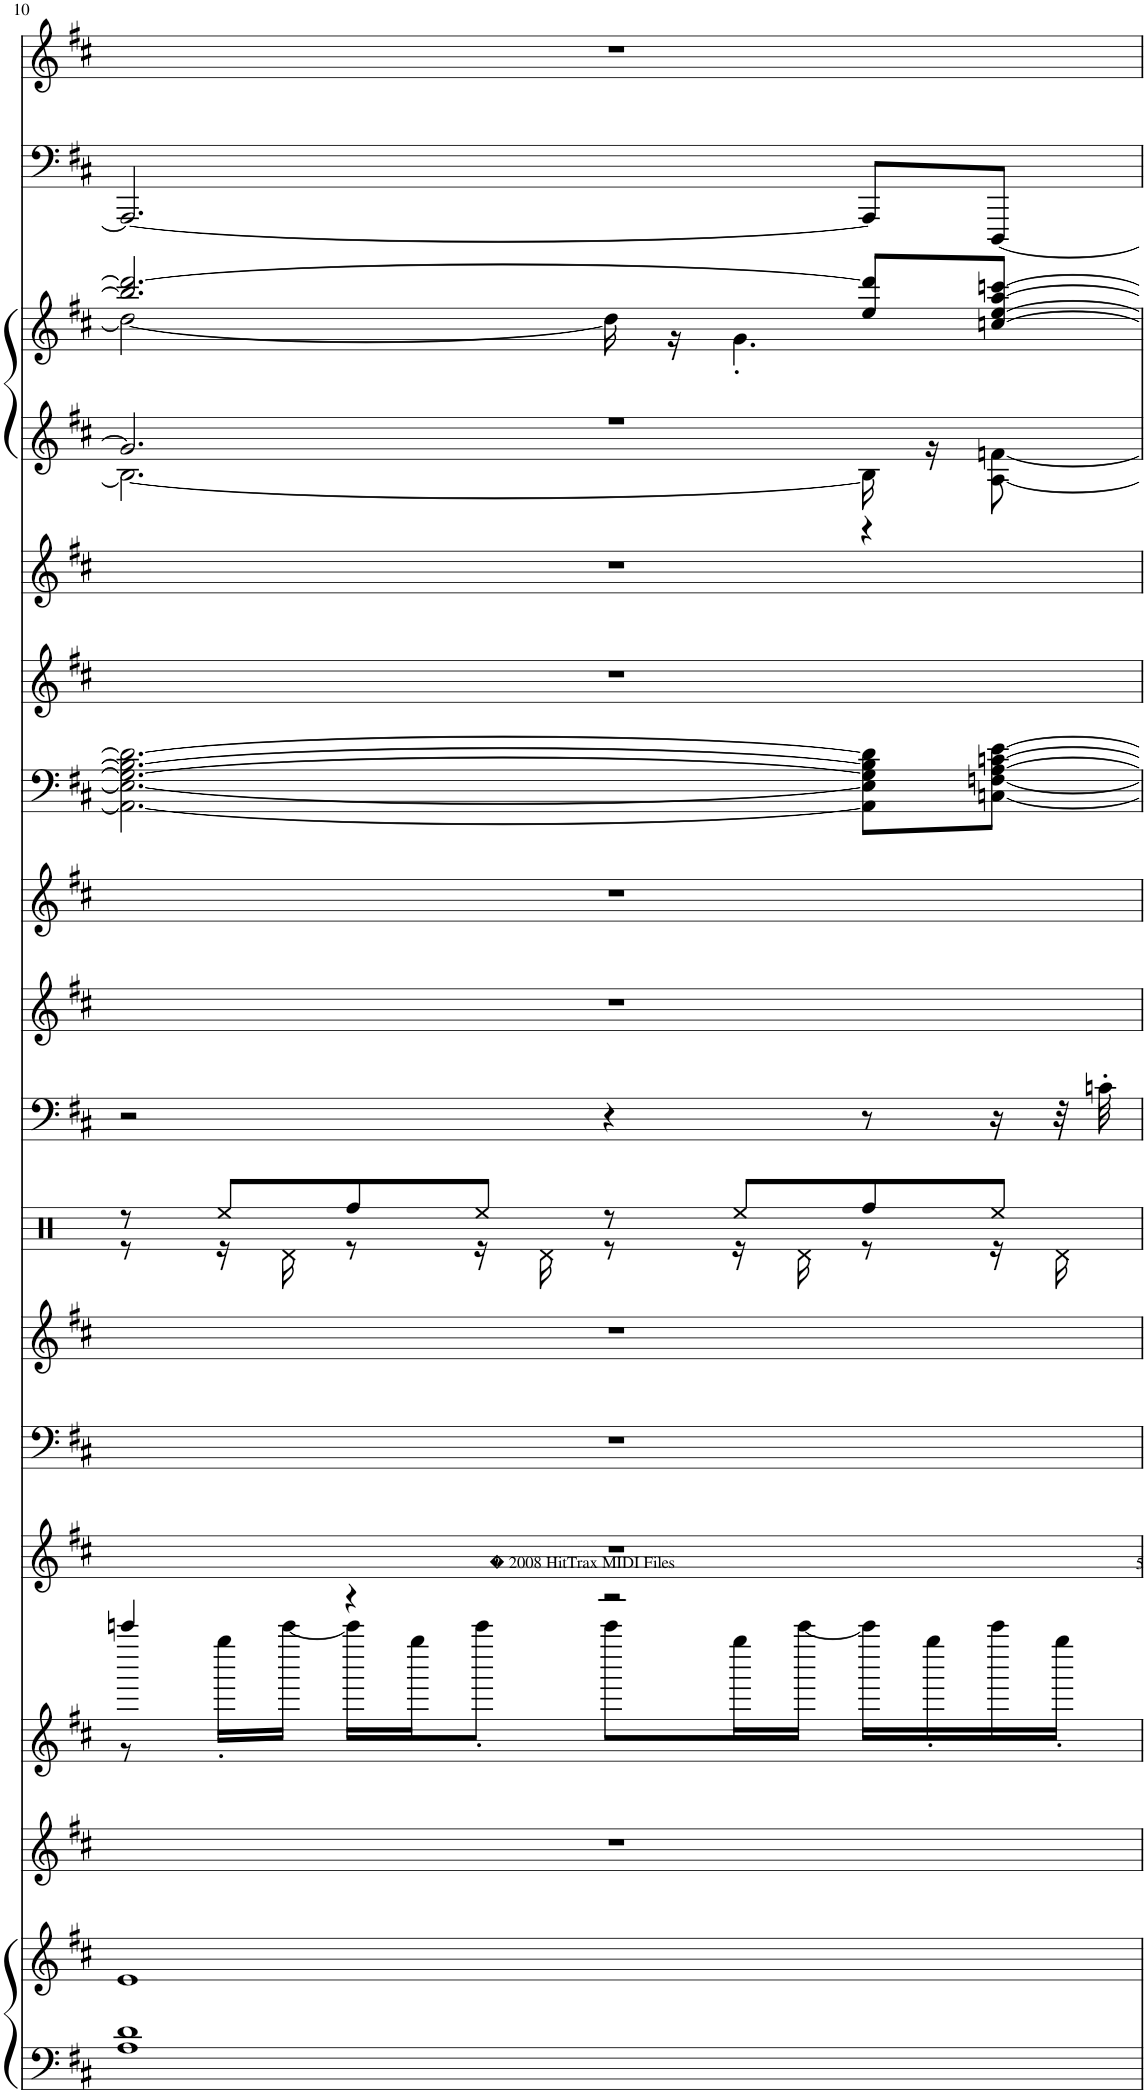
**kern	**kern	**kern	**kern	**kern	**kern	**kern	**kern	**kern	**kern	**kern	**kern	**kern	**kern	**kern	**kern	**kern	**kern
*part16	*part16	*part15	*part14	*part13	*part12	*part11	*part10	*part9	*part8	*part7	*part6	*part5	*part4	*part3	*part3	*part2	*part1
*staff18	*staff17	*staff16	*staff15	*staff14	*staff13	*staff12	*staff11	*staff10	*staff9	*staff8	*staff7	*staff6	*staff5	*staff4	*staff3	*staff2	*staff1
*I"Grand Piano	*	*I"Grand Piano	*I"Telephone	*I"Rev. Cymbal	*I"DistortionGtr	*I"Helicopter	*I"Percussion	*I"Grand Piano	*I"Muted Guitar	*I"Orchestra Hit	*I"Strings 1	*I"Voice Oohs	*I"Choir Aahs	*I"Grand Piano	*	*I"Fingered Bass	*I"Flute, Melodie
*I'Pno	*	*I'Pno	*	*	*	*	*I'Perc	*I'Pno	*	*	*I'Str	*I'V	*I'Ch	*I'Pno	*	*	*I'Fl
!!LO:PB:g=z
*clefF4	*clefG2	*clefG2	*clefG2	*clefG2	*clefF4	*clefG2	*clefX	*clefF4	*clefG2	*clefG2	*clefF4	*clefG2	*clefG2	*clefG2	*clefG2	*clefF4	*clefG2
*k[f#c#]	*k[f#c#]	*k[f#c#]	*k[f#c#]	*k[f#c#]	*k[f#c#]	*k[f#c#]	*k[]	*k[f#c#]	*k[f#c#]	*k[f#c#]	*k[f#c#]	*k[f#c#]	*k[f#c#]	*k[f#c#]	*k[f#c#]	*k[f#c#]	*k[f#c#]
*M4/4	*M4/4	*M4/4	*M4/4	*M4/4	*M4/4	*M4/4	*M4/4	*M4/4	*M4/4	*M4/4	*M4/4	*M4/4	*M4/4	*M4/4	*M4/4	*M4/4	*M4/4
=10	=10	=10	=10	=10	=10	=10	=10	=10	=10	=10	=10	=10	=10	=10	=10	=10	=10
*	*	*	*^	*	*	*	*^	*	*	*	*	*	*	*^	*^	*	*
*	*	*	*	*	*	*	*	*	*	*	*	*	*	*	*	*	*^	*	*	*	*
1A 1d	1e	1r	4cccccn/	8r	1r	1r	1r	8r	8r	2r	1r	1r	2.AA\_ 2.E\_ 2.G\_ 2.B\_ 2.d\_	1r	1r	1r	2.B\_	2.g/]	2.bb/] 2.ddd/_	2dd\_	2.AAA/_	1r
.	.	.	.	16gggg'\LL	.	.	.	8Ree/L	16r	.	.	.	.	.	.	.	.	.	.	.	.	.
.	.	.	.	[16ccccc\JJ	.	.	.	.	16Rd\	.	.	.	.	.	.	.	.	.	.	.	.	.
.	.	.	4r	16ccccc\LL]	.	.	.	8Rff/	8r	.	.	.	.	.	.	.	.	.	.	.	.	.
.	.	.	.	16gggg\J	.	.	.	.	.	.	.	.	.	.	.	.	.	.	.	.	.	.
.	.	.	.	8ccccc'\J	.	.	.	8Ree/J	16r	.	.	.	.	.	.	.	.	.	.	.	.	.
.	.	.	.	.	.	.	.	.	16Rd\	.	.	.	.	.	.	.	.	.	.	.	.	.
.	.	.	2r	8ccccc\L	.	.	.	8r	8r	4r	.	.	.	.	.	.	.	.	.	16dd\]	.	.
.	.	.	.	.	.	.	.	.	.	.	.	.	.	.	.	.	.	.	.	16r	.	.
.	.	.	.	16gggg\L	.	.	.	8Ree/L	16r	.	.	.	.	.	.	.	.	.	.	4.g'\	.	.
.	.	.	.	[16ccccc\JJ	.	.	.	.	16Rd\	.	.	.	.	.	.	.	.	.	.	.	.	.
.	.	.	.	16ccccc\LL]	.	.	.	8Rff/	8r	8r	.	.	8AA\] 8E\] 8G\] 8B\] 8d\]L	.	.	.	16B\]	4r	8ee/ 8ddd/]L	.	8AAA/L]	.
.	.	.	.	16gggg'\	.	.	.	.	.	.	.	.	.	.	.	.	16r	.	.	.	.	.
.	.	.	.	16ccccc\	.	.	.	8Ree/J	16r	16r	.	.	[8Cn\ [8Fn\ [8A\ [8cn\ [8e\J	.	.	.	[8A\ [8fn\	.	[8ccn/ [8ee/ [8aa/ [8cccn/J	.	[8DDD/J	.
.	.	.	.	16gggg'\JJ	.	.	.	.	16Rd\	32r	.	.	.	.	.	.	.	.	.	.	.	.
.	.	.	.	.	.	.	.	.	.	32cn'\	.	.	.	.	.	.	.	.	.	.	.	.
*	*	*	*	*	*	*	*	*	*	*	*	*	*	*	*	*v	*v	*v	*	*	*	*
*	*	*	*v	*v	*	*	*	*v	*v	*	*	*	*	*	*	*	*v	*v	*	*
=	=	=	=	=	=	=	=	=	=	=	=	=	=	=	=	=	=
*-	*-	*-	*-	*-	*-	*-	*-	*-	*-	*-	*-	*-	*-	*-	*-	*-	*-
